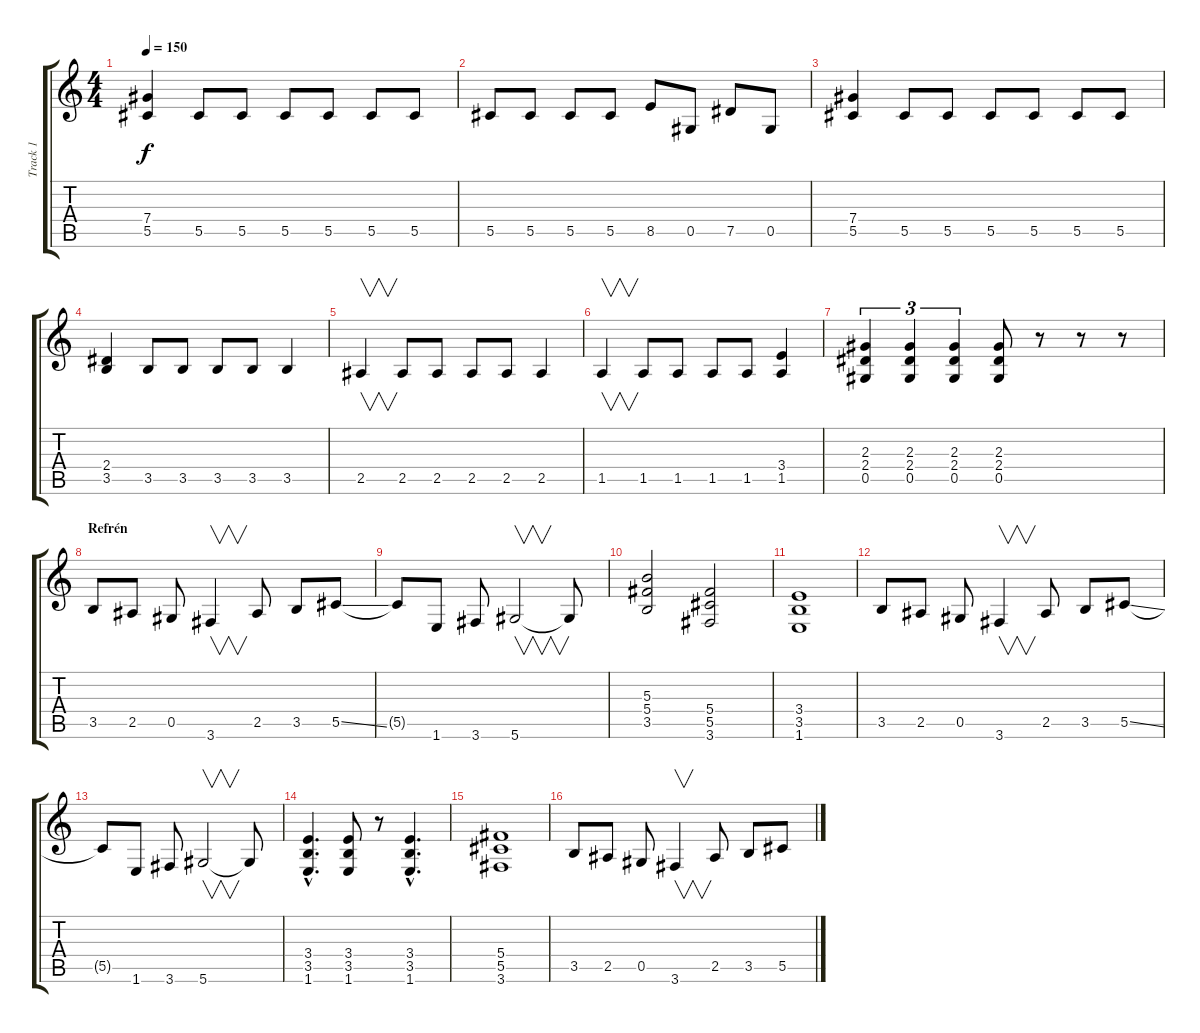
\track ("Track 1" "Track 1") {instrument distortionguitar}
\staff {score tabs}
\tuning (Eb4 Bb3 Gb3 Db3 Ab2 Eb2) {hide}
\ts (4 4)
\tempo 150
\clef g2
\ks c
(7.4 5.5).4{dy f} 5.5.8 5.5.8 5.5.8 5.5.8 5.5.8 5.5.8 |
5.5.8 5.5.8 5.5.8 5.5.8 8.5.8 0.5.8 7.5.8 0.5.8 |
(7.4 5.5).4 5.5.8 5.5.8 5.5.8 5.5.8 5.5.8 5.5.8 |
(2.4 3.5).4 3.5.8 3.5.8 3.5.8 3.5.8 3.5.4 |
2.5.4{v} 2.5.8 2.5.8 2.5.8 2.5.8 2.5.4 |
1.5.4{v} 1.5.8 1.5.8 1.5.8 1.5.8 (3.4 1.5).4 |
(2.3 2.4 0.5).4{tu (3 2)} (2.3 2.4 0.5).4{tu (3 2)} (2.3 2.4 0.5).4{tu (3 2)} (2.3 2.4 0.5).8 r.8 r.8 r.8 |
\section ("" "Refrén")
3.5.8 2.5.8 0.5.8 3.6.4{v} 2.5.8 3.5.8 5.5{ss}.8 |
5.5{t}.8 1.6.8 3.6.8 5.6.2{v} 5.6{t}.8 |
(5.3 5.4 3.5).2 (5.4 5.5 3.6).2 |
(3.4 3.5 1.6).1 |
3.5.8 2.5.8 0.5.8 3.6.4{v} 2.5.8 3.5.8 5.5{ss}.8 |
5.5{t}.8 1.6.8 3.6.8 5.6.2{v} 5.6{t}.8 |
(3.4{hac} 3.5{hac} 1.6{hac}).4{d} (3.4 3.5 1.6).8 r.8 (3.4{hac} 3.5{hac} 1.6{hac}).4{d} |
(5.4 5.5 3.6).1 |
3.5.8 2.5.8 0.5.8 3.6.4{v} 2.5.8 3.5.8 5.5{ss}.8
